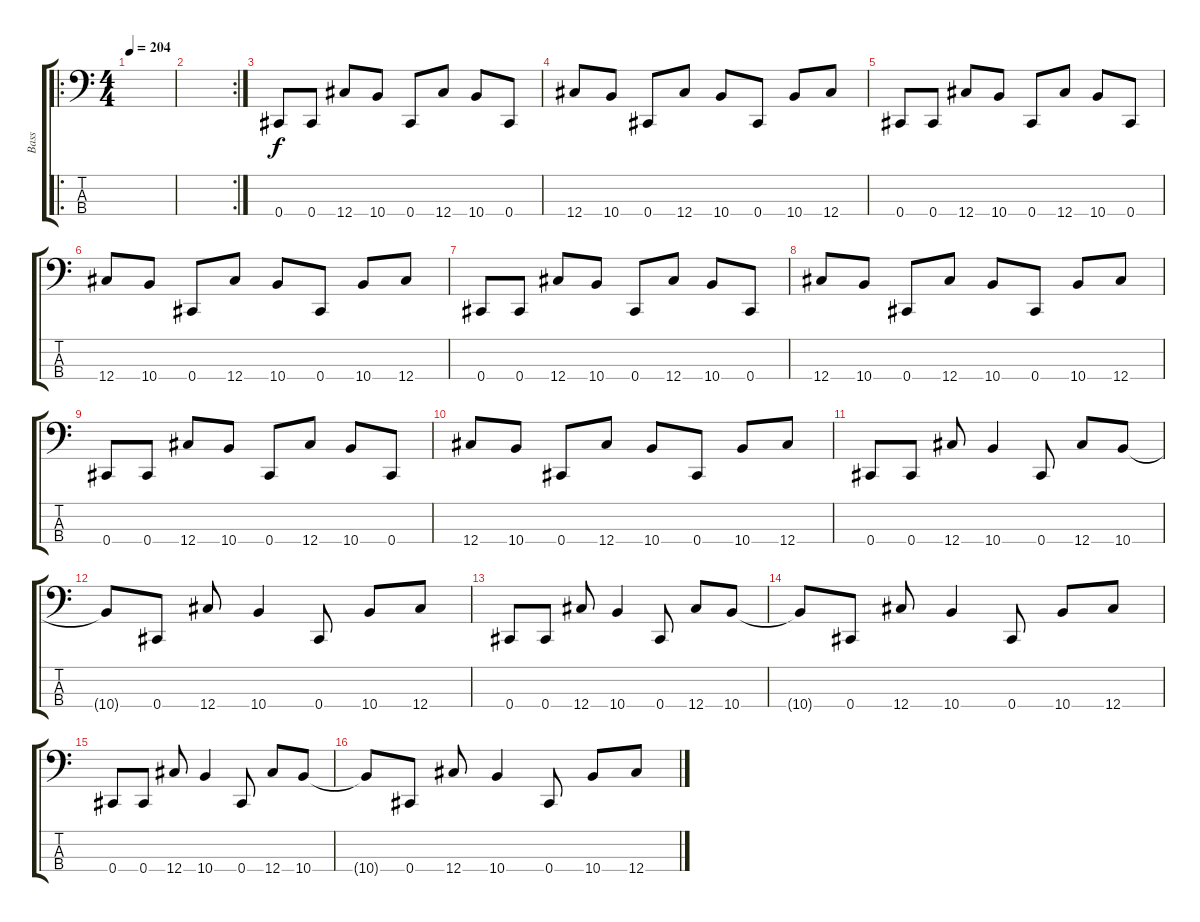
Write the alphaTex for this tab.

\track ("Bass" "Bass") {instrument electricbassfinger}
\staff {score tabs}
\tuning (Gb2 Db2 Ab1 Db1) {hide}
\ro
\ts (4 4)
\tempo 204
\clef f4
\ks c
|
\rc 2
|
0.4.8 0.4.8 12.4.8 10.4.8 0.4.8 12.4.8 10.4.8 0.4.8 |
12.4.8 10.4.8 0.4.8 12.4.8 10.4.8 0.4.8 10.4.8 12.4.8 |
0.4.8 0.4.8 12.4.8 10.4.8 0.4.8 12.4.8 10.4.8 0.4.8 |
12.4.8 10.4.8 0.4.8 12.4.8 10.4.8 0.4.8 10.4.8 12.4.8 |
0.4.8 0.4.8 12.4.8 10.4.8 0.4.8 12.4.8 10.4.8 0.4.8 |
12.4.8 10.4.8 0.4.8 12.4.8 10.4.8 0.4.8 10.4.8 12.4.8 |
0.4.8 0.4.8 12.4.8 10.4.8 0.4.8 12.4.8 10.4.8 0.4.8 |
12.4.8 10.4.8 0.4.8 12.4.8 10.4.8 0.4.8 10.4.8 12.4.8 |
0.4.8 0.4.8 12.4.8 10.4.4 0.4.8 12.4.8 10.4.8 |
10.4{t}.8 0.4.8 12.4.8 10.4.4 0.4.8 10.4.8 12.4.8 |
0.4.8 0.4.8 12.4.8 10.4.4 0.4.8 12.4.8 10.4.8 |
10.4{t}.8 0.4.8 12.4.8 10.4.4 0.4.8 10.4.8 12.4.8 |
0.4.8 0.4.8 12.4.8 10.4.4 0.4.8 12.4.8 10.4.8 |
10.4{t}.8 0.4.8 12.4.8 10.4.4 0.4.8 10.4.8 12.4.8
